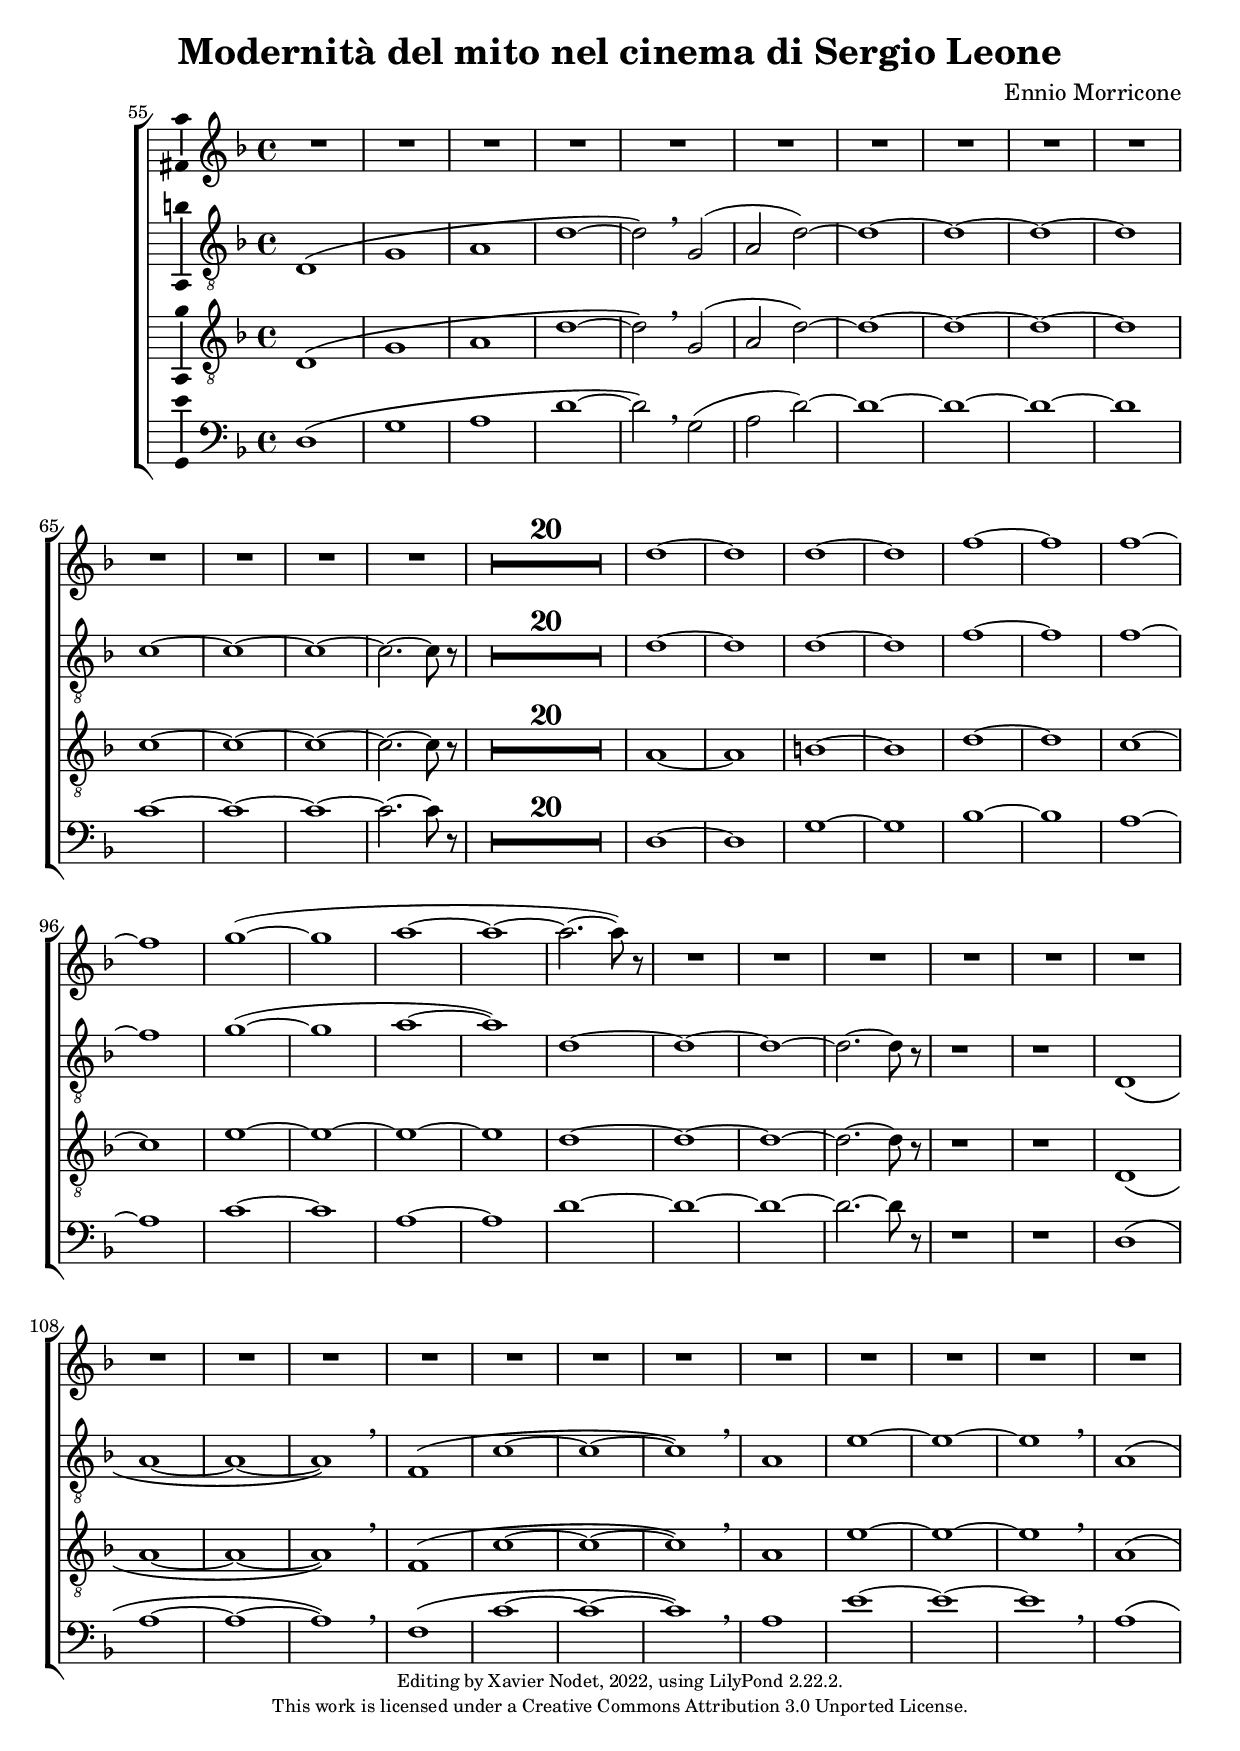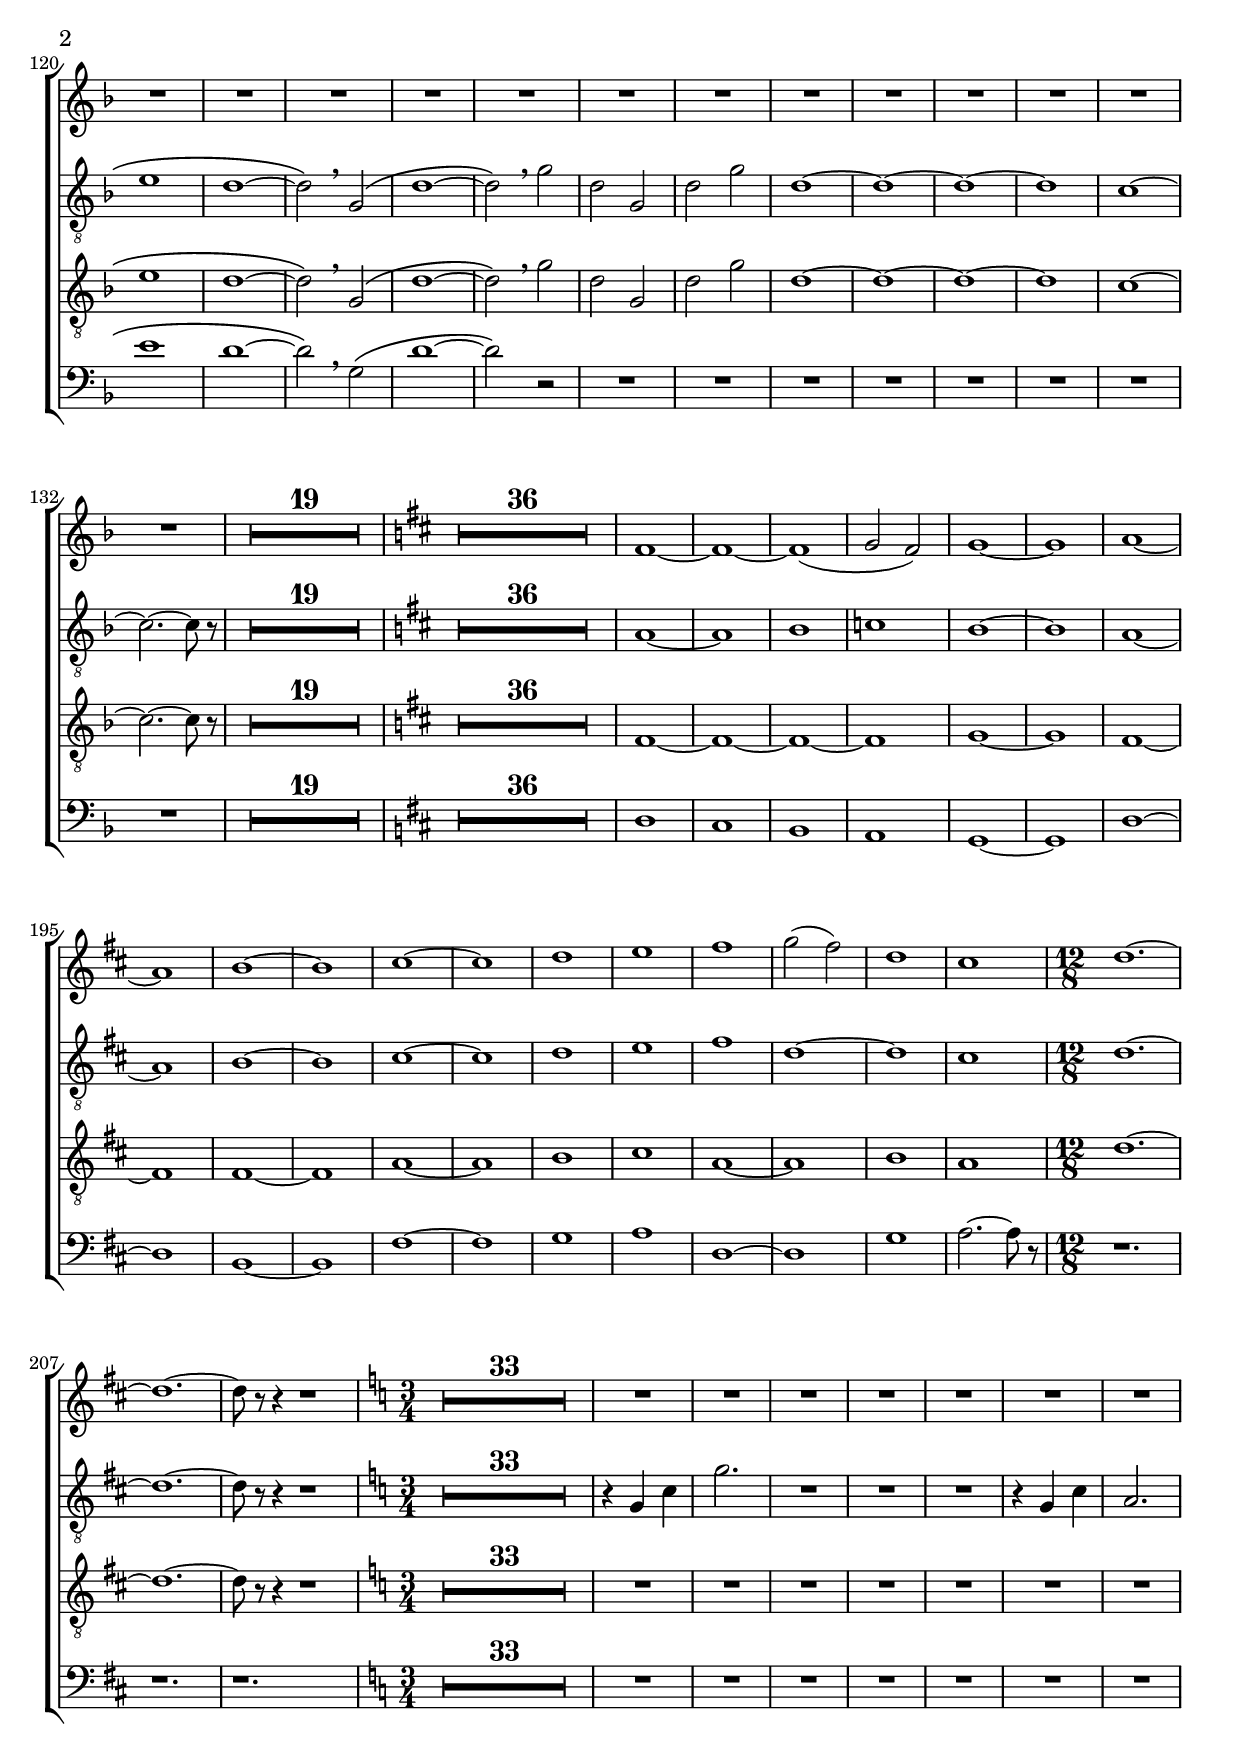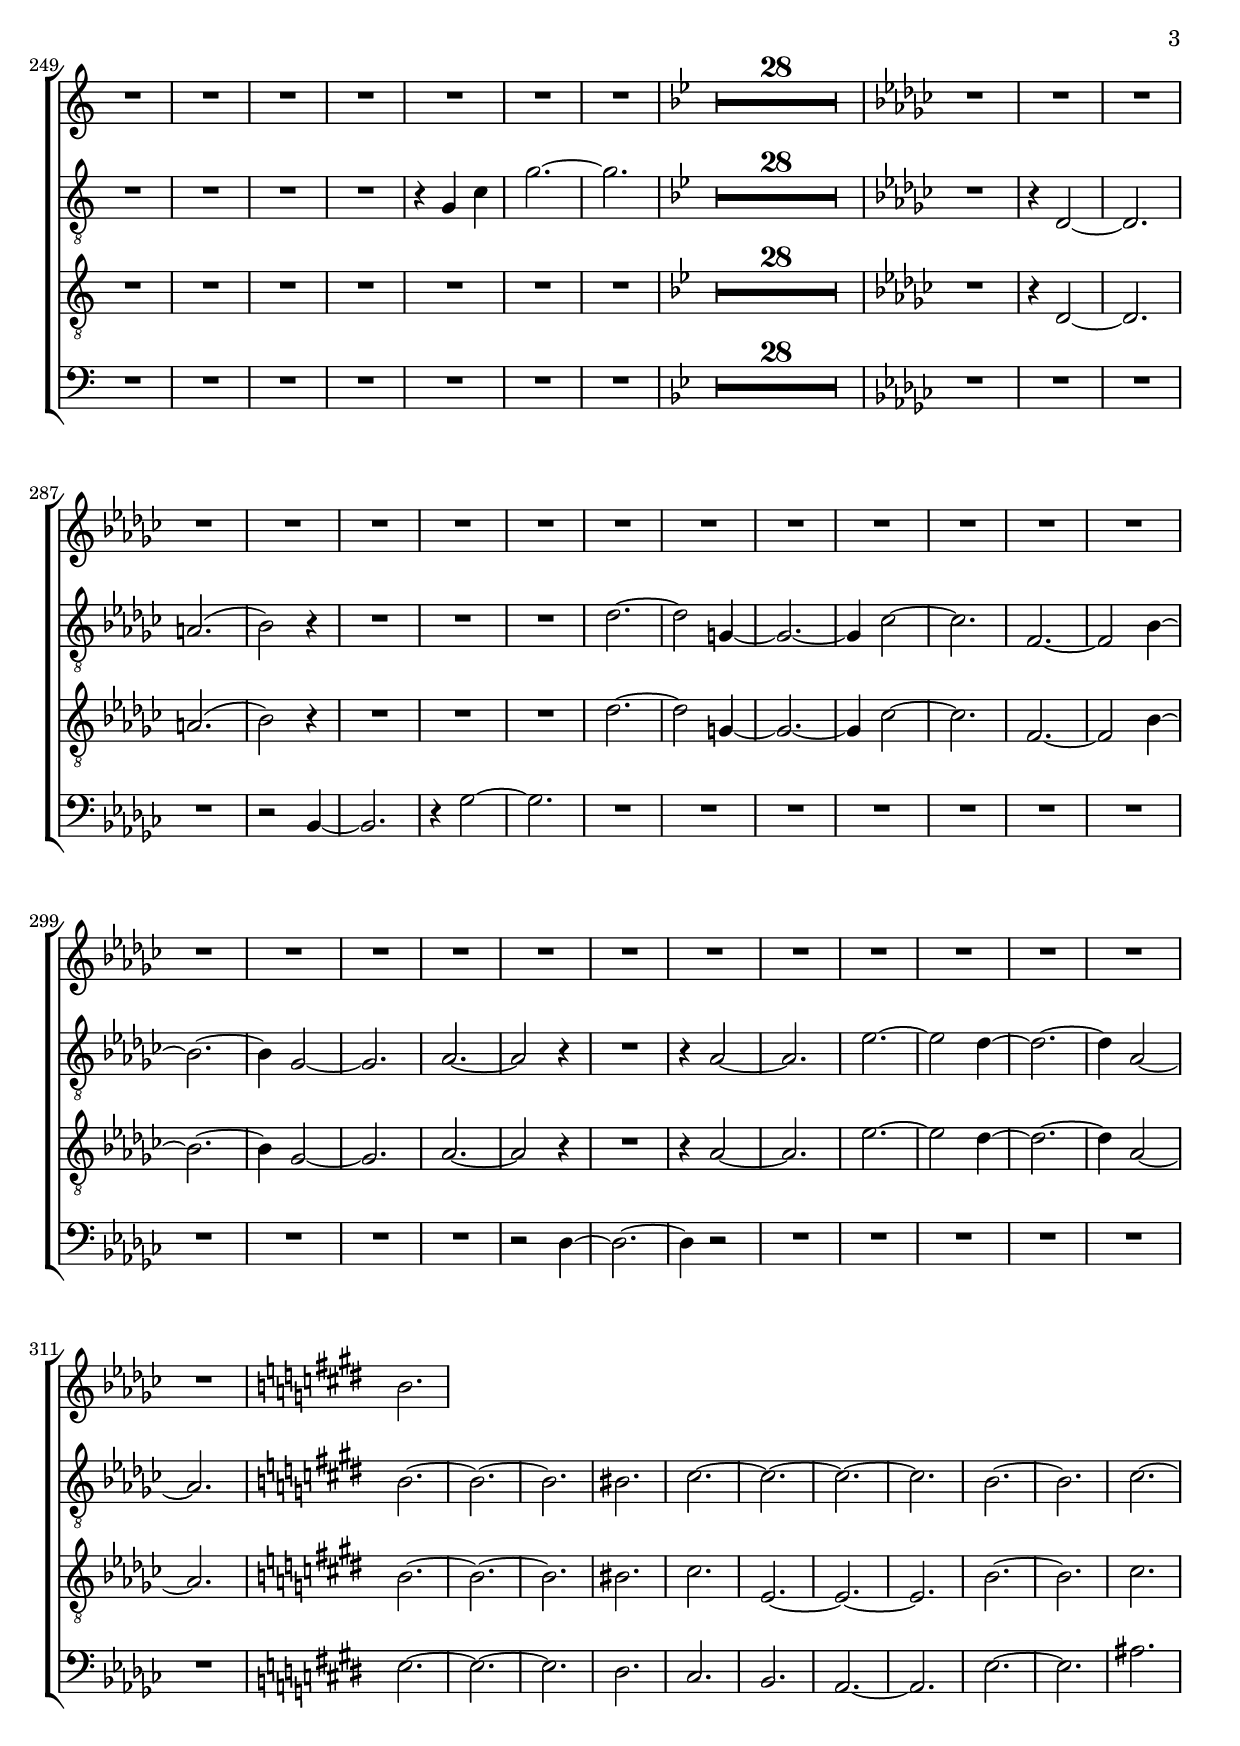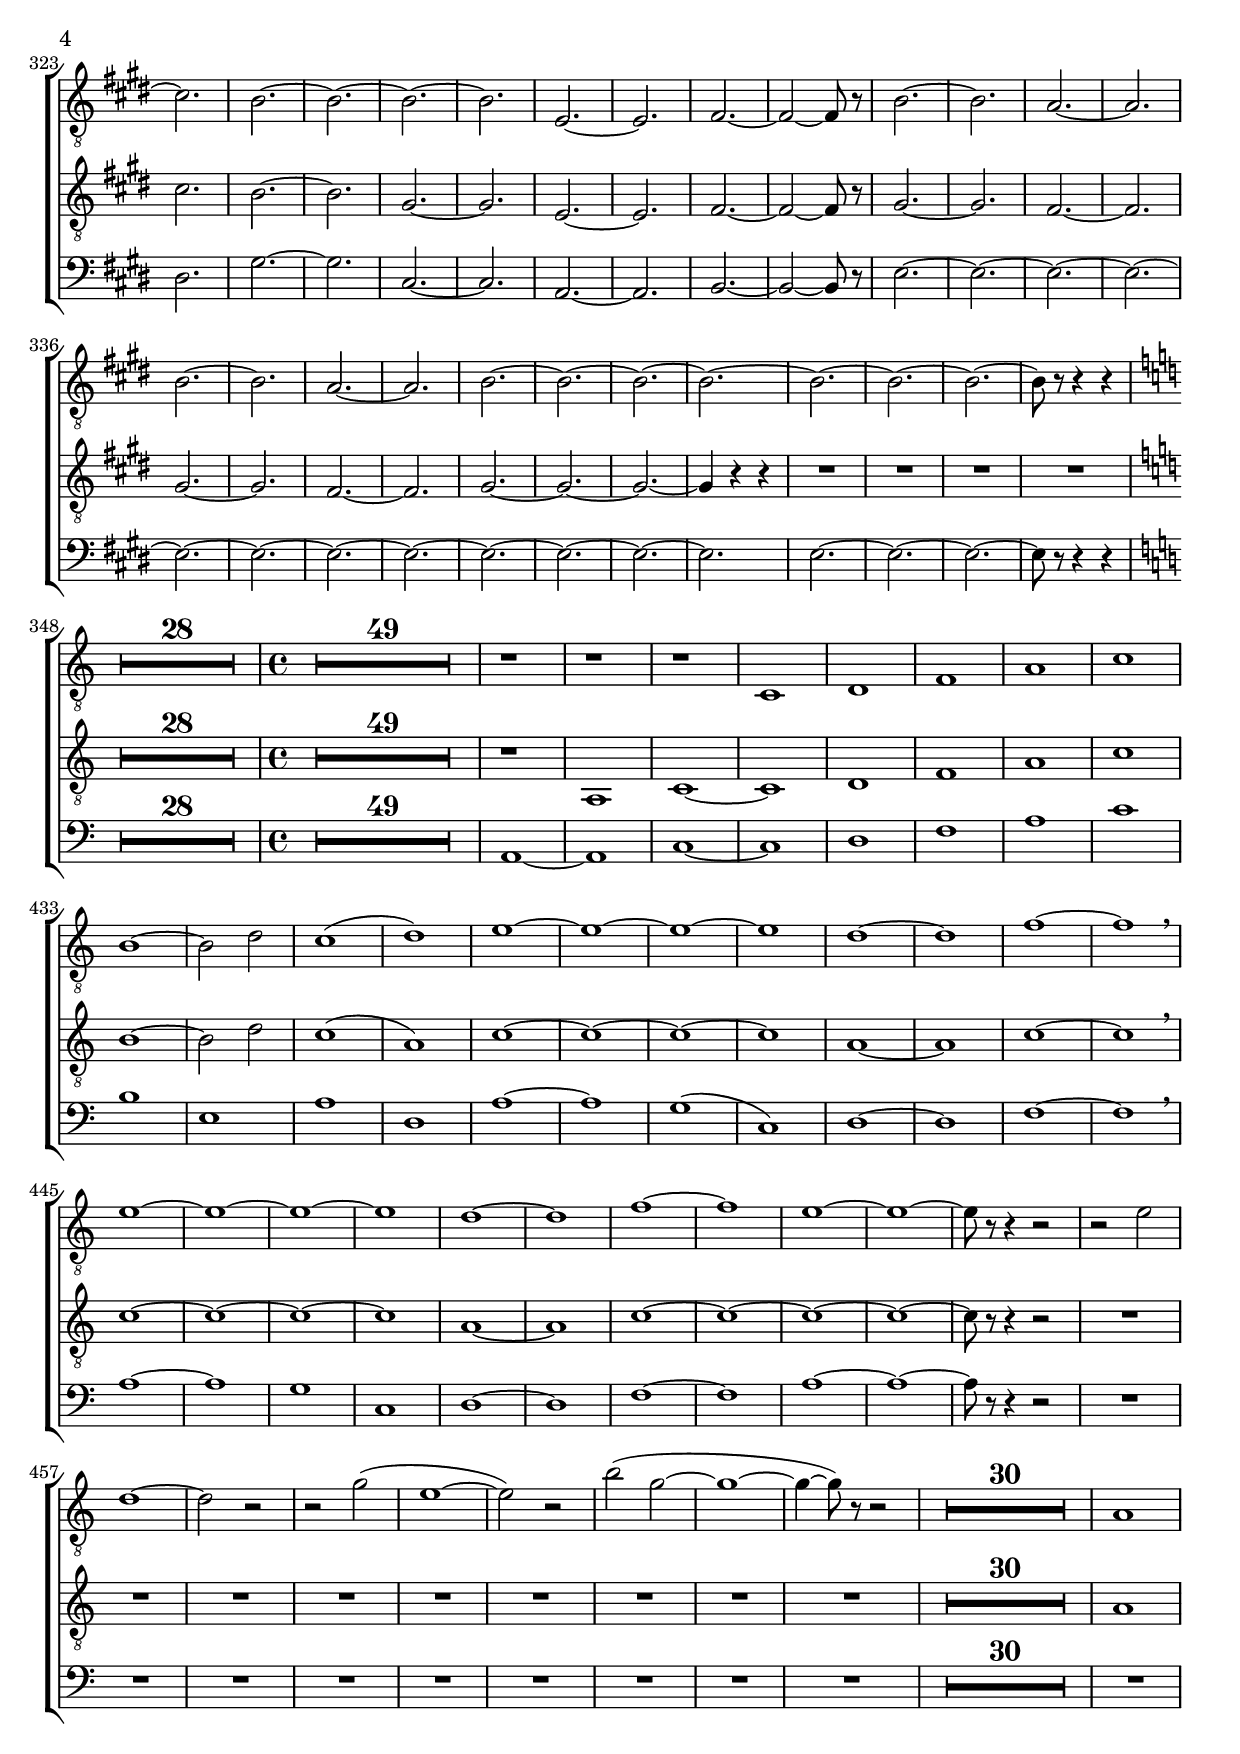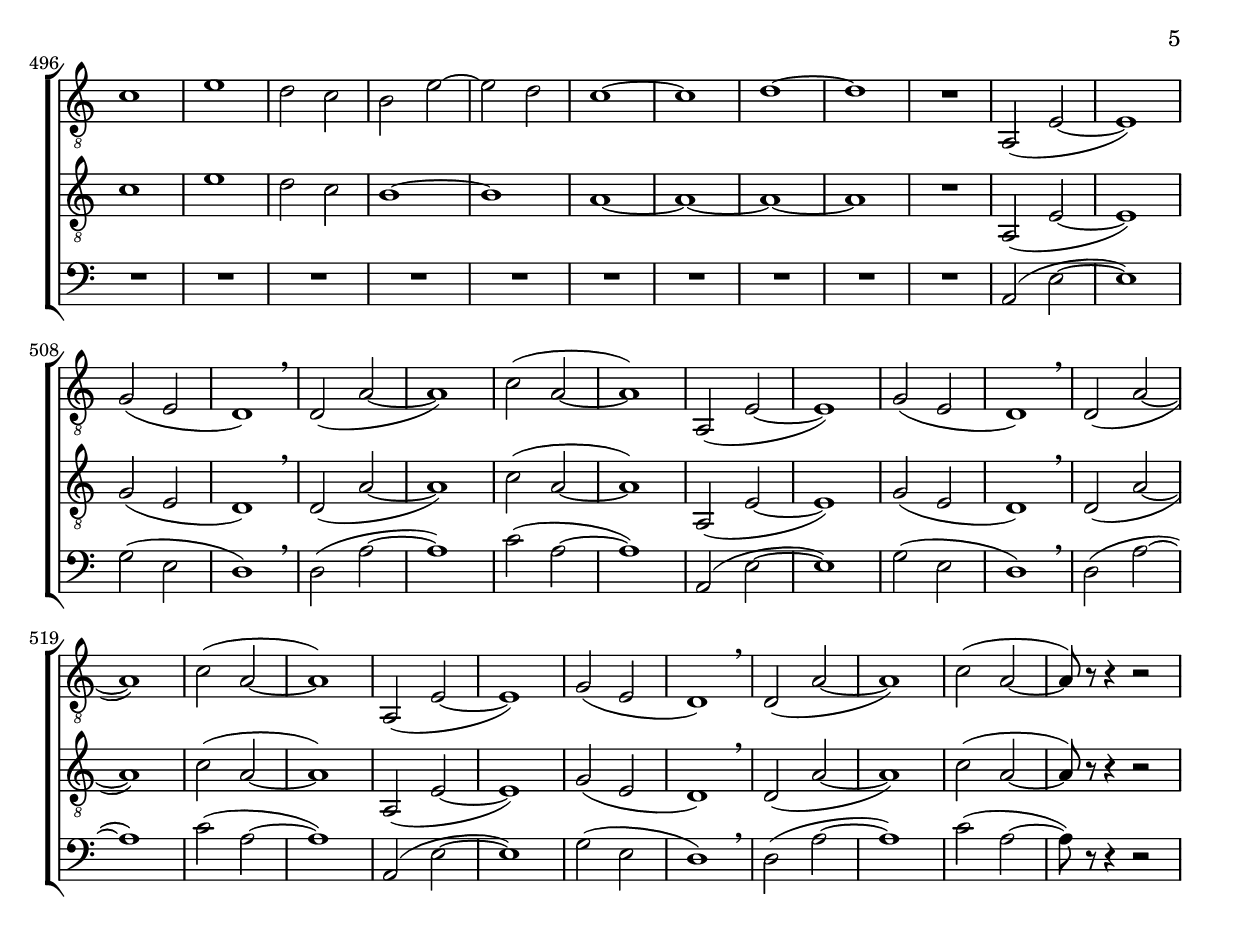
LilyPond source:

\version "2.22.2"

\header {
  title = "Modernità del mito nel cinema di Sergio Leone"
  composer = "Ennio Morricone"
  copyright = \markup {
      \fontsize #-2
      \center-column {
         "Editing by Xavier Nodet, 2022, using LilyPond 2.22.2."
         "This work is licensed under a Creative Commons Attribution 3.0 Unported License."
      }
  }
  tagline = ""
}


sopranos = \relative c'' {
   \key f \major
   R1*34 |

   % 89
   d1~ |

   % 90
   1 | 1~ | 1 | f~ | f |
   % 95
   1~ | 1 | g~( | 1 | a~ |

   % 100
   1~ | 2.~ 8) r8 | R1*50

   % 152
   \key d \major  | R1*36

   % 188
   fis,1~ | 1~ | 1( | g2 fis) | g1~

   % 193
   1 | a~ | 1 | b~ | 1 | cis~ | 1
   % 200
   d | e | fis | g2( fis) | d1 | cis | \time 12/8 d1.~ |

   % 207
   1.~ | 8 r8 r4 r1 |

  % 209
  \key c \major
  \time 3/4
  \compressMMRests {R2.*47} |

  % 255
  \key bes \major
  \compressMMRests {R2.*28} |

  % 284
  \key ges \major
  \compressMMRests {R2.*28} |

   % 312
   \key e \major
   b2.
}


tenors = \relative c {
  \clef "G_8"
  \key f \major

  % 55
  \bar ""
  d1\( | g | a | d~ | d2\) \breathe g,( | a2 d)~ | d1~ | d~ | d~ | d
  % 65
  c~ | c~ | c~ | c2.~ c8 r8 |
  \compressMMRests {R1*20} |
  % 89
  d1~ | d | d~ | d | f~ | f | f~ | f | g(~ | g | a~ | a)
  % 101
  d,~ | d~ | d~ | d2.~ d8 r8 | r1 | r1 |
  % 107
  d,1\( | a'~ | a~ | a\) \breathe | f\( | c'~ | c~ | c\) \breathe
  % 115
  a | e'~ | e~ | e \breathe | a,\( | e' | d~ | d2\) \breathe g,\( |
  % 123
  d'1~ | d2\) \breathe g | d g, | d' g | d1~ | d~ | d~ | d | c~ | c2.~ c8 r8 |
  % 133
  \compressMMRests {R1*19} |
  % 152
  \key d \major
  \compressMMRests {R1*36} |
  % 188
  a1~ | a | b | c | b~ | b | a~ | a | b~ | b | cis~ | cis | d |
  % 200
  e | fis | d~ | d | cis |
  % 206
  \time 12/8
  d1.~ | d~ | d8 r8 r4 r1 |

  % 209
  \key c \major
  \time 3/4
  \compressMMRests {R2.*33} |
  r4 g, c | g'2. | R2.*3 | r4 g, c | a2. | R2.*4 | r4 g c | g'2.~ | g |

  % 255
  \key bes \major
  \compressMMRests {R2.*28} |

  % 284
  \key ges \major
  R2. | r4 des,2~ | 2. | a'( | bes2) r4 | R2.*3 | des2.~ | 2 g,4~ | 2.~ | 4 ces2~ | 2. |
  % 297
  f,~ | 2 bes4~| 2.~ | 4 ges2~ | 2. | aes~ | 2  r4 | R2. | r4 aes2~ | 2. |
  % 307
  ees'2.~ | 2 des4~ | 2.~ | 4 aes2~ | 2.

  % 312                                    319
  \key e \major
  b~ | b~ | b | bis | cis~ | cis~ | cis~ | cis | b~ | b | cis~ | cis | b~ | b~ |
  % 326                                       333
  b~ | b | e,~ | e | fis~ | 2~ 8 r8 | b2.~ | b | a~ | a | b~ | b | a~ |
  % 339                             346
  a | b~ | b~ | b~ | b~ | b~ | b~ | b~ | b8 r8 r4 r4 |

  % 348
  \key c \major
  \compressMMRests {R2.*28} |
  \time 4/4
  \compressMMRests {R1*49} |

  % 425
  r1 | r1 | r1 | c, | d | f | a |
  % 432
  c | b~ | 2 d | c1( | d) | e~ | e~ |
  % 439
  e~ | e | d~ | d | f~ | f \breathe |
  % 445
  e~ | e~ | e~ | e | d~ | d |
  % 451
  f~ | f | e~ | e~ | 8 r r4 r2 | r2 e |
  % 457
  d1~ | 2 r | r g( | e1~ | 2) r |
  % 462
  b'2( g~ | 1~ | 4~ 8) r8 r2 |

  % 465
  \compressMMRests {R1*30} |
  a,1 | c | e | d2 c | b e~ | e d |
  % 501
  c1~ | c | d~ | d | R1 | a,2( e'~ | e1) |
  % 508
  g2( e | d1) \breathe | 2( a'~ | 1) | c2( a~ | 1) | a,2( e'~
  % 515
  1) | g2( e | d1) \breathe | 2( a'~ | 1) | c2( a~ | 1) |
  %522
  a,2( e'~ | 1) | g2( e | d1) \breathe | 2( a'~ | 1) | c2( a~ | 8) r8 r4 r2 |
}

tenors_deux = \relative c {
  \clef "G_8"
  \key f \major

  % 55
  \bar ""
  d1\( | g | a | d~ | d2\) \breathe g,( | a2 d)~ | d1~ | d~ | d~ | d
  % 65
  c~ | c~ | c~ | c2.~ c8 r8 |
  % en fait, 20 mesures
  \compressMMRests {R1*20} |
  % 89
  a1~ | a | b~ | b | d~ | d | c~ | c | e~ | e~ | e~ | e
  % 101
  d~ | d~ | d~ | d2.~ d8 r8 | r1 | r1 |
  % 107
  d,1\( | a'~ | a~ | a\) \breathe | f\( | c'~ | c~ | c\) \breathe
  % 115
  a | e'~ | e~ | e \breathe | a,\( | e' | d~ | d2\) \breathe  g,\( |
  % 123
  d'1~ | d2\) \breathe g | d g, | d' g | d1~ | d~ | d~ | d | c~ | c2.~ c8 r8 |
  % 133
  \compressMMRests {R1*19} |
  % 152
  \key d \major
  \compressMMRests {R1*36} |
  % 188
  fis,1~ | fis~ | fis~ | fis | g~ | g | fis~ | fis | fis~ | fis | a~ | a |
  % 200
  b | cis | a~ | a | b | a |
  % 206
  \time 12/8
  d1.~ | d~ | d8 r8 r4 r1 |

  % 209
  \key c \major
  \time 3/4
  \compressMMRests {R2.*33} |
  R2.*14 |

  % 255
  \key bes \major
  \compressMMRests {R2.*28} |

  % 284
  \key ges \major
  R2. | r4 des,2~ | 2. | a'( | bes2) r4 | R2.*3 | des2.~ | 2 g,4~ | 2.~ | 4 ces2~ | 2. |
  % 297
  f,~ | 2 bes4~| 2.~ | 4 ges2~ | 2. | aes~ | 2  r4 | R2. | r4 aes2~ | 2. |
  % 307
  ees'2.~ | 2 des4~ | 2.~ | 4 aes2~ | 2.

  % 312                                    319
  \key e \major
  b~ | b~ | b | bis | cis | e,~ | e~ | e | b'~ | b | cis | cis | b~ | b |
  % 326                                            333
  gis~ | gis | e~ | e | fis~ | 2~ 8 r8 | gis2.~ | gis | fis~ | fis | gis~ | gis | fis~ |
  % 339                               344
  fis | gis~ | 2.~ | 2.~ | 4 r4 r4 | R2.*4 |

  % 348
  \key c \major
  \compressMMRests {R2.*28} |
  \time 4/4
  \compressMMRests {R1*49} |

  % 425
  r1 | a,1 | c~ | c | d | f | a |
  % 432
  c | b~ | 2 d | c1( | a) | c~ | c~ |
  % 439
  c~ | c | a~ | a | c~ | c \breathe |
  % 445
  c~ | c~ | c~ | c | a~ | a |
  % 451
  c~ | c~ | c~ | c~ | 8 r8 r4 r2 |
  % 456
  R1*9 |

  % 465
  \compressMMRests {R1*30} |
  a1 | c | e | d2 c | b1~ | b |
  % 501
  a~ | a~ | a~ | a | R1 | a,2( e'~ | e1) |
  % 508
  g2( e | d1) \breathe | 2( a'~ | 1) | c2( a~ | 1) | a,2( e'~
  % 515
  1) | g2( e | d1) \breathe | 2( a'~ | 1) | c2( a~ | 1) |
  %522
  a,2( e'~ | 1) | g2( e | d1) \breathe | 2( a'~ | 1) | c2( a~ | 8) r8 r4 r2 |
}

basses = \relative c {
  \clef bass
  \key f \major

  % 55
  \bar ""
  d1\( | g | a | d~ | d2\) \breathe g,( | a2 d)~ | d1~ | d~ | d~ | d
  % 65
  c~ | c~ | c~ | c2.~ c8 r8 |
  % en fait, 20 mesures
  \compressMMRests {R1*20} |
  % 89
  d,1~ | d | g~ | g | bes~ | bes | a~ | a | c~ | c | a~ | a
  % 101
  d~ | d~ | d~ | d2.~ d8 r8 | r1 | r1 |
  % 107
  d,1\( | a'~ | a~ | a\) \breathe | f\( | c'~ | c~ | c\) \breathe
  % 115
  a | e'~ | e~ | e \breathe | a,\( | e' | d~ | d2\) \breathe g,\( |
  % 123
  d'1~ | d2\) r2 | R1*8
  % 133
  \compressMMRests {R1*19} |
  % 152
  \key d \major
  \compressMMRests {R1*36} |
  % 188
  d,1 | cis | b | a | g~ | g | d'~ | d | b~ | b | fis'~ | fis |
  % 200
  g | a | d,~ | d | g | a2.~ a8 r8 |
  % 206
  \time 12/8
  r1. | r1. | r1. |

  % 209
  \key c \major
  \time 3/4
  \compressMMRests {R2.*33} |
  R2.*14 |

  % 255
  \key bes \major
  \compressMMRests {R2.*28} |

  % 284
  \key ges \major
  R2.*4 | r2 bes,4~ | 2. | r4 ges'2~ | 2. | R2.*11 | r2 des4~ | 2.~ | 4 r2 | R2.*6 |

  % 312                                319
  \key e \major
  e2.~ | e~ | e | dis | cis | b | a~ | a | e'~ | e | ais | dis, | gis~ | gis |
  % 326                                        333
  cis,~ | cis | a~ | a | b~ | 2~ 8 r8 | e2.~ | e~ | e~ | e~ | e~ | e~ | e~ |
  % 339                            346
  e~ | e~ | e~ | e~ | e | e~ | e~ | e~ | 8 r8 r4 r4 |

  % 348
  \key c \major
  \compressMMRests {R2.*28} |
  \time 4/4
  \compressMMRests {R1*49} |

  % 425
  a,1~ | a | c~ | c | d | f | a |
  % 432
  c | b | e, | a | d, | a'~ | a |
  % 439
  g( | c,) | d~ | d | f~ | f \breathe |
  % 445
  a~ | a | g | c, | d~ | d |
  % 451
  f~ | f | a~ | a~ | 8 r8 r4 r2 |
  % 456
  R1*9 |

  % 465
  \compressMMRests {R1*30} |
  R1*6 |
  % 501
  R1*5 | a,2( e'~ | e1) |
  % 508
  g2( e | d1) \breathe | 2( a'~ | 1) | c2( a~ | 1) | a,2( e'~
  % 515
  1) | g2( e | d1) \breathe | 2( a'~ | 1) | c2( a~ | 1) |
  %522
  a,2( e'~ | 1) | g2( e | d1) \breathe | 2( a'~ | 1) | c2( a~ | 8) r8 r4 r2 |
}

\score{
  \new ChoirStaff <<

  \set Score.currentBarNumber = #55
  \set Score.barNumberVisibility = #all-bar-numbers-visible
  \time 4/4
  %\tempo 4 = 69

    \new Staff <<
      \set Staff.midiInstrument = "choir aahs"
      \new Voice = "S. I" \with { \consists Ambitus_engraver } {
          \sopranos
      }
    >>


    \new Voice = "T. I" \with { \consists Ambitus_engraver } {
      \tenors
    }
    \new Voice = "T. II"  \with { \consists Ambitus_engraver } {
      \tenors_deux
    }
    \new Voice = "B."  \with { \consists Ambitus_engraver } {
      \basses
    }
  >>
  \layout { }
  \midi { }
}
